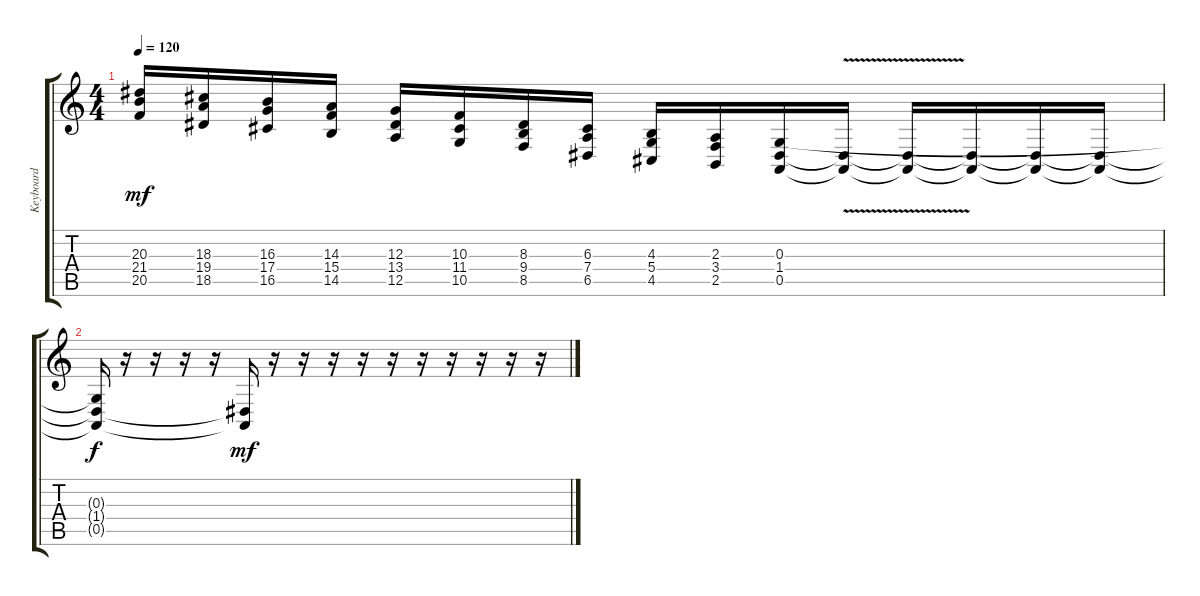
\track ("Keyboard" "Keyboard") {instrument churchorgan}
\staff {score tabs}
\tuning (E4 B3 G3 D3 A2 E2) {hide}
\ts (4 4)
\tempo 120
\clef g2
\ks c
(20.3 21.4 20.5).16{dy mf} (18.3 19.4 18.5).16 (16.3 17.4 16.5).16 (14.3 15.4 14.5).16 (12.3 13.4 12.5).16 (10.3 11.4 10.5).16 (8.3 9.4 8.5).16 (6.3 7.4 6.5).16 (4.3 5.4 4.5).16 (2.3 3.4 2.5).16 (0.3 1.4 0.5).16 (1.4{t} 0.5{v t}).16 (1.4{t} 0.5{t}).16 (1.4{t} 0.5{t}).16 (1.4{t} 0.5{t}).16 (1.4{t} 0.5{t}).16 |
(0.3{t} 1.4{t} 0.5{t}).16{dy f} r.16 r.16 r.16 r.16 (1.4{t} 0.5{t}).16{dy mf} r.16 r.16 r.16 r.16 r.16 r.16 r.16 r.16 r.16 r.16
